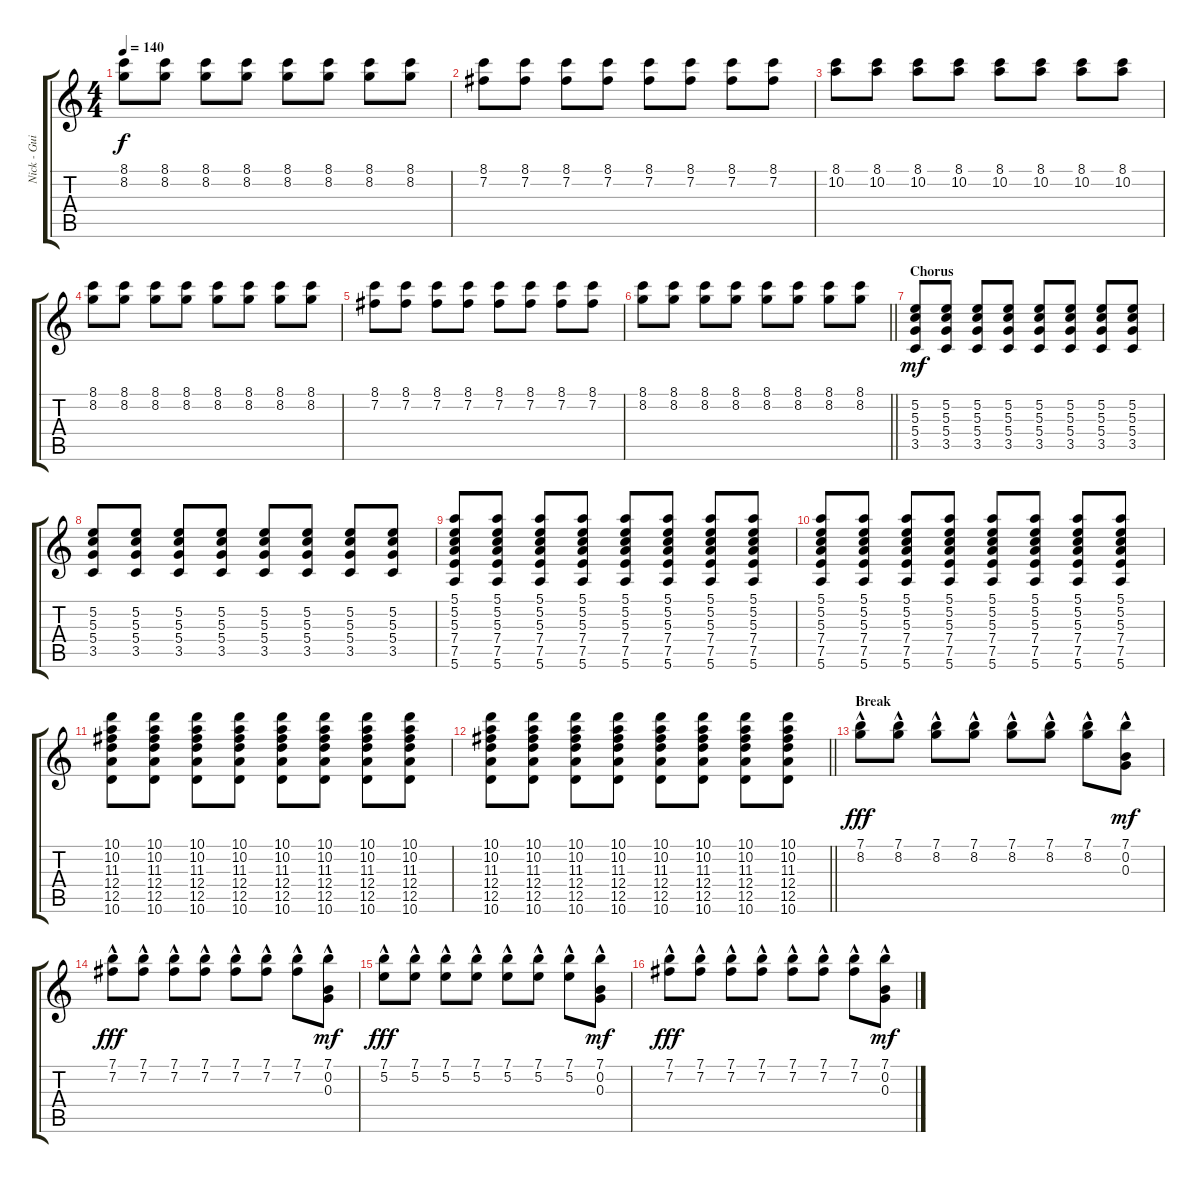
\track ("Nick - Guitar RSE" "Nick - Gui") {instrument overdrivenguitar}
\staff {score tabs}
\tuning (E4 B3 G3 D3 A2 E2) {hide}
\ts (4 4)
\tempo 140
\clef g2
\ks c
(8.1 8.2).8{dy f} (8.1 8.2).8 (8.1 8.2).8 (8.1 8.2).8 (8.1 8.2).8 (8.1 8.2).8 (8.1 8.2).8 (8.1 8.2).8 |
(8.1 7.2).8 (8.1 7.2).8 (8.1 7.2).8 (8.1 7.2).8 (8.1 7.2).8 (8.1 7.2).8 (8.1 7.2).8 (8.1 7.2).8 |
(8.1 10.2).8 (8.1 10.2).8 (8.1 10.2).8 (8.1 10.2).8 (8.1 10.2).8 (8.1 10.2).8 (8.1 10.2).8 (8.1 10.2).8 |
(8.1 8.2).8 (8.1 8.2).8 (8.1 8.2).8 (8.1 8.2).8 (8.1 8.2).8 (8.1 8.2).8 (8.1 8.2).8 (8.1 8.2).8 |
(8.1 7.2).8 (8.1 7.2).8 (8.1 7.2).8 (8.1 7.2).8 (8.1 7.2).8 (8.1 7.2).8 (8.1 7.2).8 (8.1 7.2).8 |
\barLineRight lightlight
(8.1 8.2).8 (8.1 8.2).8 (8.1 8.2).8 (8.1 8.2).8 (8.1 8.2).8 (8.1 8.2).8 (8.1 8.2).8 (8.1 8.2).8 |
\section ("" "Chorus")
(5.2 5.3 5.4 3.5).8{dy mf instrument overdrivenguitar} (5.2 5.3 5.4 3.5).8 (5.2 5.3 5.4 3.5).8 (5.2 5.3 5.4 3.5).8 (5.2 5.3 5.4 3.5).8 (5.2 5.3 5.4 3.5).8 (5.2 5.3 5.4 3.5).8 (5.2 5.3 5.4 3.5).8 |
(5.2 5.3 5.4 3.5).8 (5.2 5.3 5.4 3.5).8 (5.2 5.3 5.4 3.5).8 (5.2 5.3 5.4 3.5).8 (5.2 5.3 5.4 3.5).8 (5.2 5.3 5.4 3.5).8 (5.2 5.3 5.4 3.5).8 (5.2 5.3 5.4 3.5).8 |
(5.1 5.2 5.3 7.4 7.5 5.6).8 (5.1 5.2 5.3 7.4 7.5 5.6).8 (5.1 5.2 5.3 7.4 7.5 5.6).8 (5.1 5.2 5.3 7.4 7.5 5.6).8 (5.1 5.2 5.3 7.4 7.5 5.6).8 (5.1 5.2 5.3 7.4 7.5 5.6).8 (5.1 5.2 5.3 7.4 7.5 5.6).8 (5.1 5.2 5.3 7.4 7.5 5.6).8 |
(5.1 5.2 5.3 7.4 7.5 5.6).8 (5.1 5.2 5.3 7.4 7.5 5.6).8 (5.1 5.2 5.3 7.4 7.5 5.6).8 (5.1 5.2 5.3 7.4 7.5 5.6).8 (5.1 5.2 5.3 7.4 7.5 5.6).8 (5.1 5.2 5.3 7.4 7.5 5.6).8 (5.1 5.2 5.3 7.4 7.5 5.6).8 (5.1 5.2 5.3 7.4 7.5 5.6).8 |
(10.1 10.2 11.3 12.4 12.5 10.6).8 (10.1 10.2 11.3 12.4 12.5 10.6).8 (10.1 10.2 11.3 12.4 12.5 10.6).8 (10.1 10.2 11.3 12.4 12.5 10.6).8 (10.1 10.2 11.3 12.4 12.5 10.6).8 (10.1 10.2 11.3 12.4 12.5 10.6).8 (10.1 10.2 11.3 12.4 12.5 10.6).8 (10.1 10.2 11.3 12.4 12.5 10.6).8 |
\barLineRight lightlight
(10.1 10.2 11.3 12.4 12.5 10.6).8 (10.1 10.2 11.3 12.4 12.5 10.6).8 (10.1 10.2 11.3 12.4 12.5 10.6).8 (10.1 10.2 11.3 12.4 12.5 10.6).8 (10.1 10.2 11.3 12.4 12.5 10.6).8 (10.1 10.2 11.3 12.4 12.5 10.6).8 (10.1 10.2 11.3 12.4 12.5 10.6).8 (10.1 10.2 11.3 12.4 12.5 10.6).8 |
\section ("" "Break")
(7.1{hac} 8.2{hac}).8{dy fff volume 14 balance 8 instrument overdrivenguitar} (7.1{hac} 8.2{hac}).8 (7.1{hac} 8.2{hac}).8 (7.1{hac} 8.2{hac}).8 (7.1{hac} 8.2{hac}).8 (7.1{hac} 8.2{hac}).8 (7.1{hac} 8.2{hac}).8 (7.1{hac} 0.2{hac} 0.3{hac}).8{dy mf} |
(7.1{hac} 7.2{hac}).8{dy fff} (7.1{hac} 7.2{hac}).8 (7.1{hac} 7.2{hac}).8 (7.1{hac} 7.2{hac}).8 (7.1{hac} 7.2{hac}).8 (7.1{hac} 7.2{hac}).8 (7.1{hac} 7.2{hac}).8 (7.1{hac} 0.2{hac} 0.3{hac}).8{dy mf} |
(7.1{hac} 5.2{hac}).8{dy fff} (7.1{hac} 5.2{hac}).8 (7.1{hac} 5.2{hac}).8 (7.1{hac} 5.2{hac}).8 (7.1{hac} 5.2{hac}).8 (7.1{hac} 5.2{hac}).8 (7.1{hac} 5.2{hac}).8 (7.1{hac} 0.2{hac} 0.3{hac}).8{dy mf} |
(7.1{hac} 7.2{hac}).8{dy fff} (7.1{hac} 7.2{hac}).8 (7.1{hac} 7.2{hac}).8 (7.1{hac} 7.2{hac}).8 (7.1{hac} 7.2{hac}).8 (7.1{hac} 7.2{hac}).8 (7.1{hac} 7.2{hac}).8 (7.1{hac} 0.2{hac} 0.3{hac}).8{dy mf}
